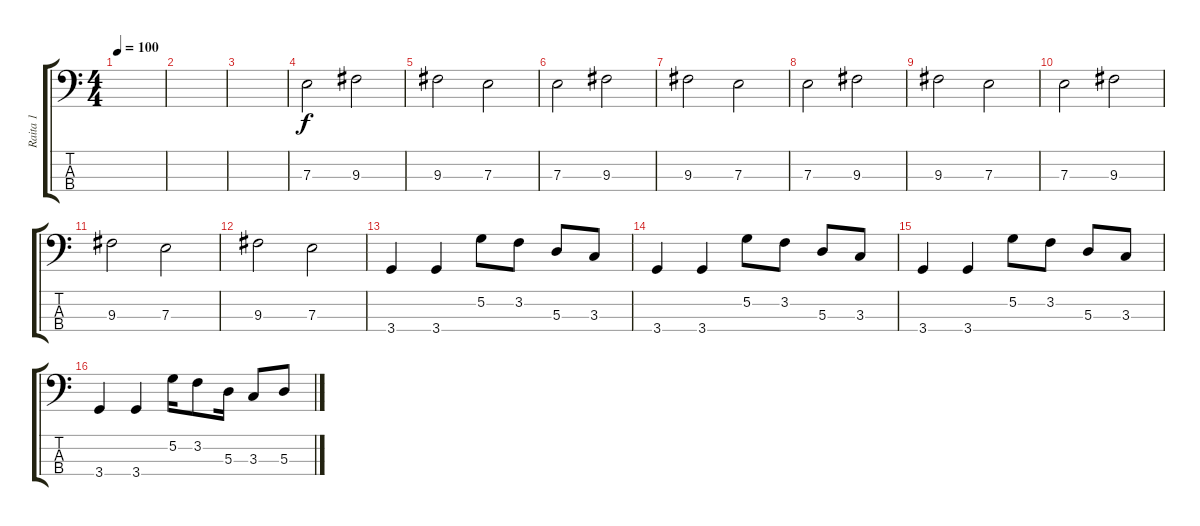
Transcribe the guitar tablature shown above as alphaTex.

\track ("Raita 1" "Raita 1") {instrument electricbasspick}
\staff {score tabs}
\tuning (G2 D2 A1 E1) {hide}
\ts (4 4)
\tempo 100
\clef f4
\ks c
|
|
|
7.3.2 9.3.2 |
9.3.2 7.3.2 |
7.3.2 9.3.2 |
9.3.2 7.3.2 |
7.3.2 9.3.2 |
9.3.2 7.3.2 |
7.3.2 9.3.2 |
9.3.2 7.3.2 |
9.3.2 7.3.2 |
3.4.4 3.4.4 5.2.8 3.2.8 5.3.8 3.3.8 |
3.4.4 3.4.4 5.2.8 3.2.8 5.3.8 3.3.8 |
3.4.4 3.4.4 5.2.8 3.2.8 5.3.8 3.3.8 |
3.4.4 3.4.4 5.2.16 3.2.8 5.3.16 3.3.8 5.3.8
